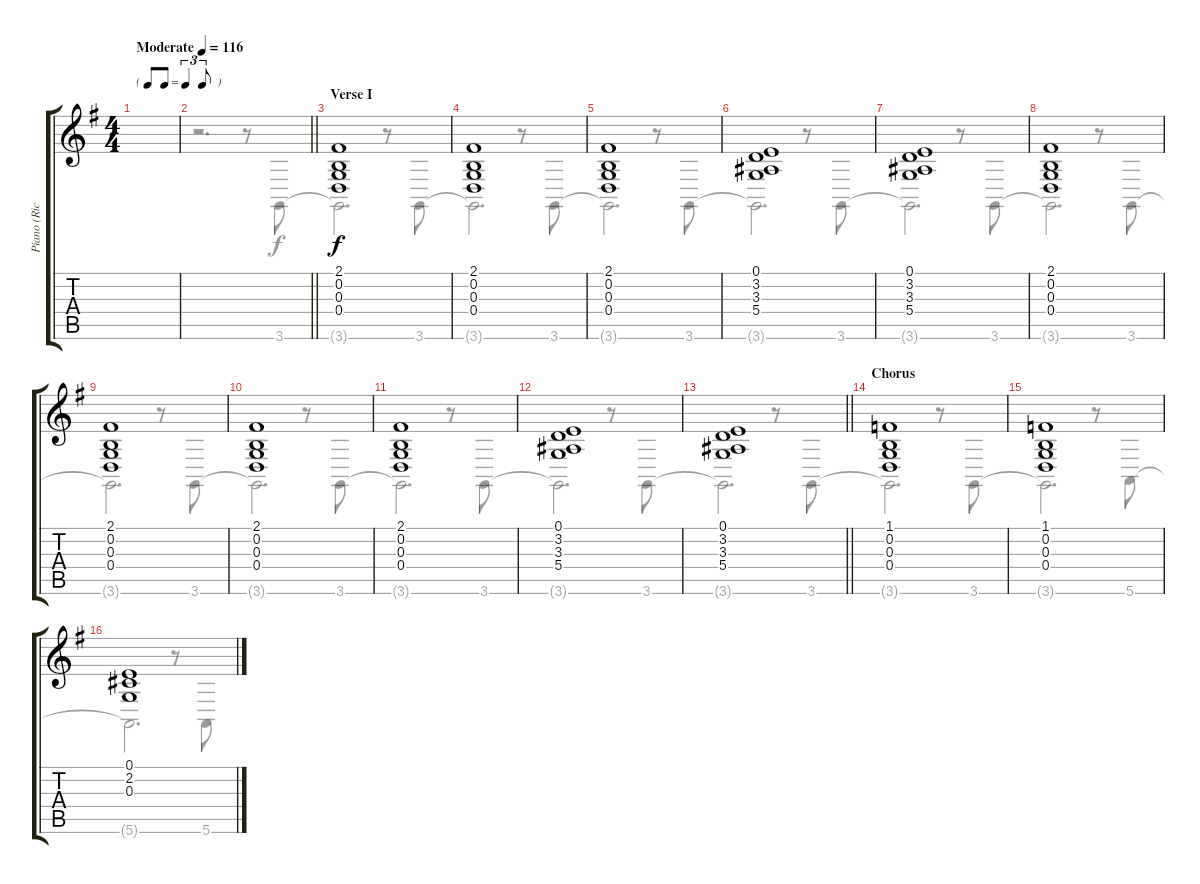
\track ("Piano (Richard Wright)" "Piano (Ric") {instrument acousticgrandpiano}
\staff {score tabs}
\tuning (E4 B3 G3 D3 A2 E2) {hide}
\voice
\ts (4 4)
\tf triplet8th
\tempo (116 "Moderate")
\clef g2
\ks g
|
\barLineRight lightlight
|
\section ("" "Verse I")
(2.1 0.2 0.3 0.4).1 |
(2.1 0.2 0.3 0.4).1 |
(2.1 0.2 0.3 0.4).1 |
(0.1 3.2 3.3 5.4).1 |
(0.1 3.2 3.3 5.4).1 |
(2.1 0.2 0.3 0.4).1 |
(2.1 0.2 0.3 0.4).1 |
(2.1 0.2 0.3 0.4).1 |
(2.1 0.2 0.3 0.4).1 |
(0.1 3.2 3.3 5.4).1 |
\barLineRight lightlight
(0.1 3.2 3.3 5.4).1 |
\section ("" "Chorus")
(1.1 0.2 0.3 0.4).1 |
(1.1 0.2 0.3 0.4).1 |
(0.1 2.2 0.3).1
\voice
\clef g2
\ottava regular
\simile none
\ks g
|
\barLineRight lightlight
r.2{d} r.8 3.6.8 |
3.6{t}.2{d} r.8 3.6.8 |
3.6{t}.2{d} r.8 3.6.8 |
3.6{t}.2{d} r.8 3.6.8 |
3.6{t}.2{d} r.8 3.6.8 |
3.6{t}.2{d} r.8 3.6.8 |
3.6{t}.2{d} r.8 3.6.8 |
3.6{t}.2{d} r.8 3.6.8 |
3.6{t}.2{d} r.8 3.6.8 |
3.6{t}.2{d} r.8 3.6.8 |
3.6{t}.2{d} r.8 3.6.8 |
\barLineRight lightlight
3.6{t}.2{d} r.8 3.6.8 |
3.6{t}.2{d} r.8 3.6.8 |
3.6{t}.2{d} r.8 5.6.8 |
5.6{t}.2{d} r.8 5.6.8
